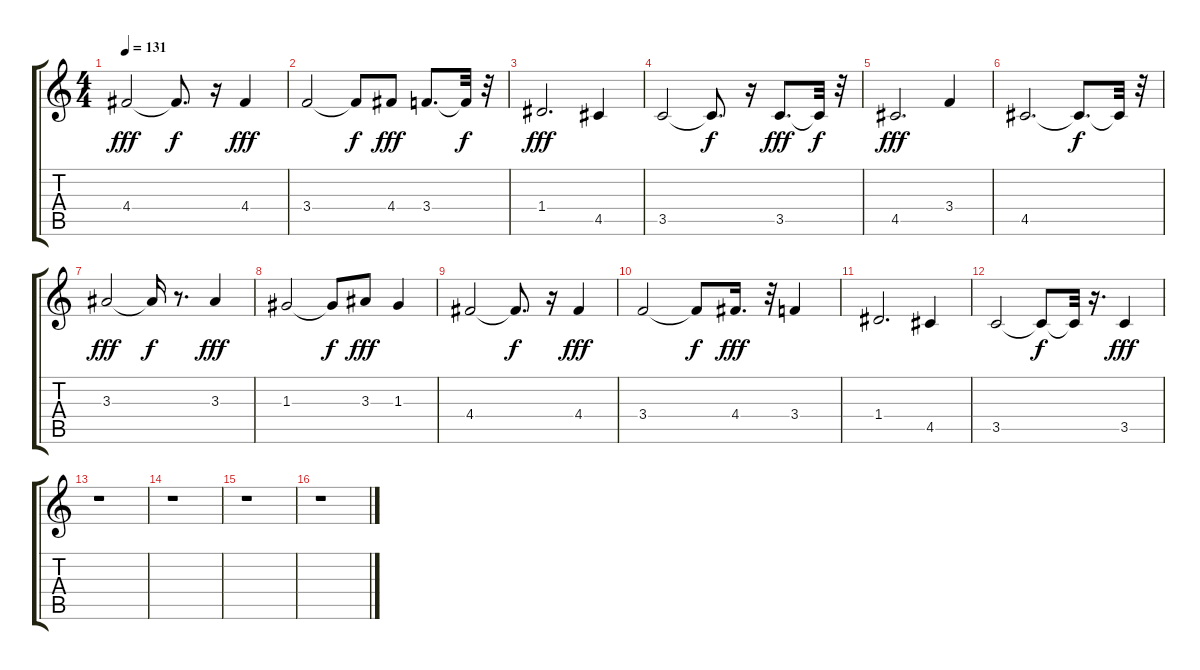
\track "" {instrument electricguitarclean}
\staff {score tabs}
\tuning (E4 B3 G3 D3 A2 E2) {hide}
\ts (4 4)
\tempo 131
\clef g2
\ks c
4.4.2{dy fff} 4.4{t}.8{d dy f} r.16 4.4.4{dy fff} |
3.4.2 3.4{t}.8{dy f} 4.4.8{dy fff} 3.4.8{d} 3.4{t}.32{dy f} r.32 |
1.4.2{d dy fff} 4.5.4 |
3.5.2 3.5{t}.8{d dy f} r.16 3.5.8{d dy fff} 3.5{t}.32{dy f} r.32 |
4.5.2{d dy fff} 3.4.4 |
4.5.2{d} 4.5{t}.8{d dy f} 4.5{t}.32 r.32 |
3.3.2{dy fff} 3.3{t}.16{dy f} r.8{d} 3.3.4{dy fff} |
1.3.2 1.3{t}.8{dy f} 3.3.8{dy fff} 1.3.4 |
4.4.2 4.4{t}.8{d dy f} r.16 4.4.4{dy fff} |
3.4.2 3.4{t}.8{dy f} 4.4.16{d dy fff} r.32 3.4.4 |
1.4.2{d} 4.5.4 |
3.5.2 3.5{t}.8{dy f} 3.5{t}.32 r.16{d} 3.5.4{dy fff} |
r.1 |
r.1 |
r.1 |
r.1
